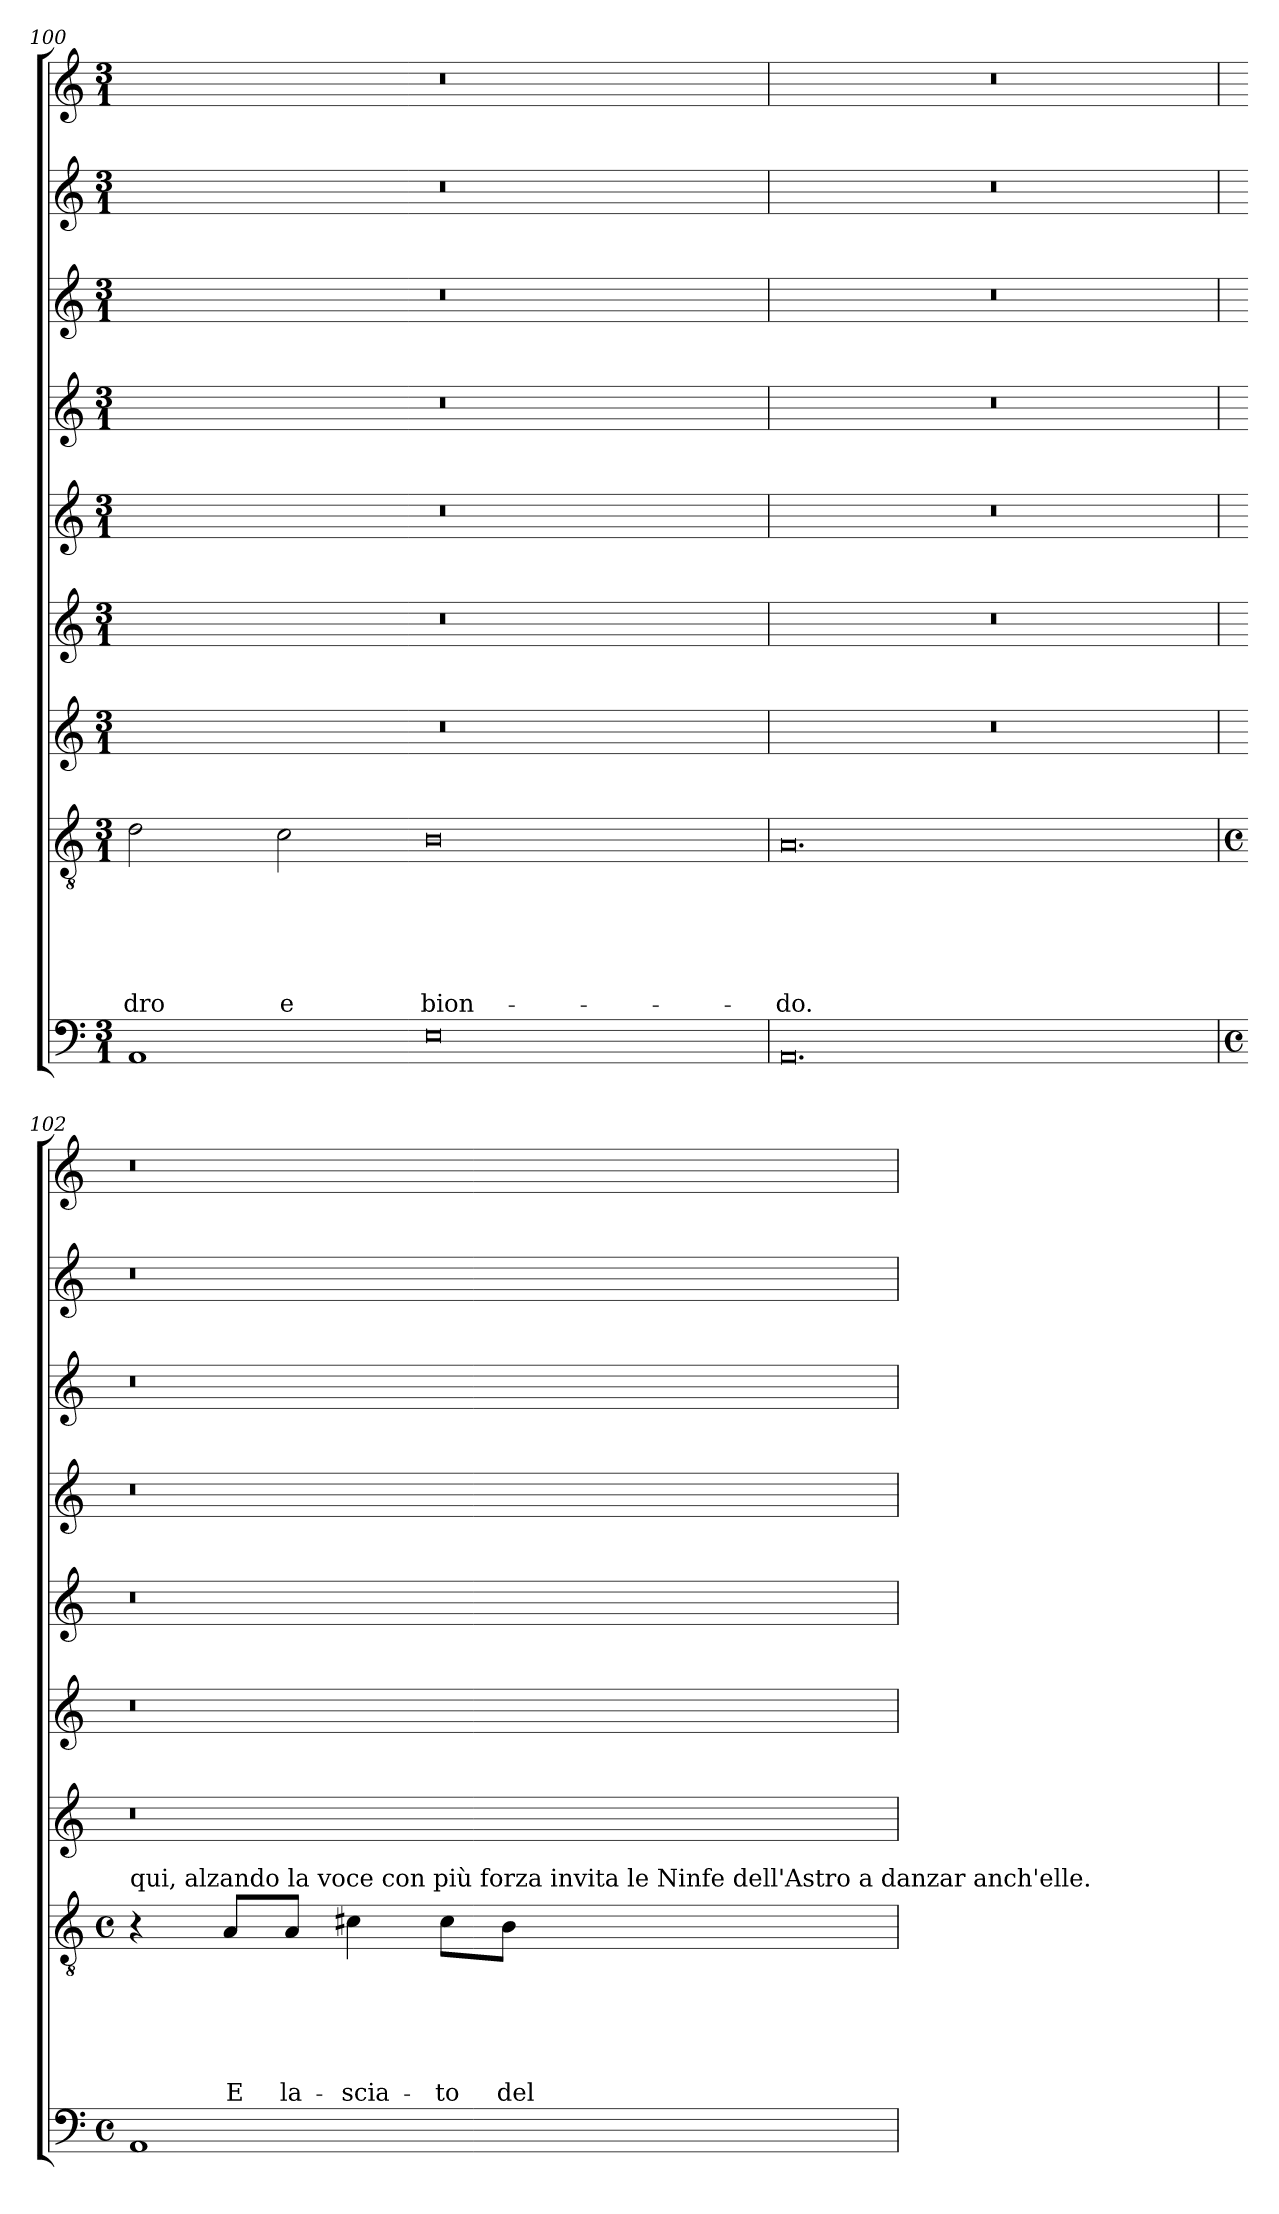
**kern	**kern	**text	**text	**text	**text	**text	**text	**kern	**kern	**kern	**kern	**kern	**kern	**kern
*part9	*part8	*part8	*part8	*part8	*part8	*part8	*part8	*part7	*part6	*part5	*part4	*part3	*part2	*part1
*staff9	*staff8	*staff8	*staff8	*staff8	*staff8	*staff8	*staff8	*staff7	*staff6	*staff5	*staff4	*staff3	*staff2	*staff1
!!LO:LB:g=z
*clefF4	*clefGv2	*	*	*	*	*	*	*clefG2	*clefG2	*clefG2	*clefG2	*clefG2	*clefG2	*clefG2
*k[]	*k[]	*	*	*	*	*	*	*k[]	*k[]	*k[]	*k[]	*k[]	*k[]	*k[]
*C:	*C:	*	*	*	*	*	*	*C:	*C:	*C:	*C:	*C:	*C:	*C:
*M3/1	*M3/1	*	*	*	*	*	*	*M3/1	*M3/1	*M3/1	*M3/1	*M3/1	*M3/1	*M3/1
=100	=100	=100	=100	=100	=100	=100	=100	=100	=100	=100	=100	=100	=100	=100
!	!	!	!	!	!	!	!LO:LY:b	!	!	!	!	!	!	!
1AA	2d\	.	.	.	.	.	-dro	0.r	0.r	0.r	0.r	0.r	0.r	0.r
!	!	!	!	!	!	!	!LO:LY:b	!	!	!	!	!	!	!
.	2c\	.	.	.	.	.	e	.	.	.	.	.	.	.
!	!	!	!	!	!	!	!LO:LY:b	!	!	!	!	!	!	!
0E	0B	.	.	.	.	.	bion-	.	.	.	.	.	.	.
=101	=101	=101	=101	=101	=101	=101	=101	=101	=101	=101	=101	=101	=101	=101
!	!	!	!	!	!	!	!LO:LY:b	!	!	!	!	!	!	!
0.AA	0.A	.	.	.	.	.	-do.	0.r	0.r	0.r	0.r	0.r	0.r	0.r
=102	=102	=102	=102	=102	=102	=102	=102	=102	=102	=102	=102	=102	=102	=102
*M4/4	*M4/4	*	*	*	*	*	*	*	*	*	*	*	*	*
*met(c)	*met(c)	*	*	*	*	*	*	*	*	*	*	*	*	*
!	!LO:TX:a:t=qui, alzando la voce con più forza invita le Ninfe dell'Astro a danzar anch'elle.	!	!	!	!	!	!	!	!	!	!	!	!	!
1AA	4r	.	.	.	.	.	.	0.r	0.r	0.r	0.r	0.r	0.r	0.r
!	!	!	!	!	!	!	!LO:LY:b	!	!	!	!	!	!	!
.	8A/L	.	.	.	.	.	E	.	.	.	.	.	.	.
!	!	!	!	!	!	!	!LO:LY:b	!	!	!	!	!	!	!
.	8A/J	.	.	.	.	.	la-	.	.	.	.	.	.	.
!	!	!	!	!	!	!	!LO:LY:b	!	!	!	!	!	!	!
.	4c#X\	.	.	.	.	.	-scia-	.	.	.	.	.	.	.
!	!	!	!	!	!	!	!LO:LY:b	!	!	!	!	!	!	!
.	8c#\L	.	.	.	.	.	-to	.	.	.	.	.	.	.
!	!	!	!	!	!	!	!LO:LY:b	!	!	!	!	!	!	!
.	8B\J	.	.	.	.	.	del-	.	.	.	.	.	.	.
0ryy	0ryy	.	.	.	.	.	.	.	.	.	.	.	.	.
=	=	=	=	=	=	=	=	=	=	=	=	=	=	=
*-	*-	*-	*-	*-	*-	*-	*-	*-	*-	*-	*-	*-	*-	*-
